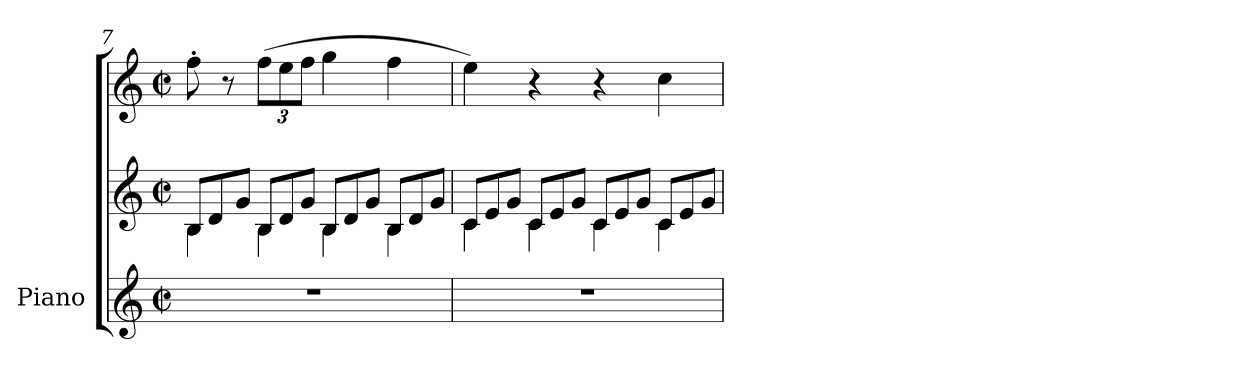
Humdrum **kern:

**kern	**kern	**kern
*part1	*part1	*part1
*staff3	*staff2	*staff1
*I"Piano	*	*
*I'Pno	*	*
*clefG2	*clefG2	*clefG2
*k[]	*k[]	*k[]
*M2/2	*M2/2	*M2/2
*met(c|)	*met(c|)	*met(c|)
*	*Xtuplet	*
=7	=7	=7
*	*^	*
1r	12B/L	4B\	8ff'\
.	12d/	.	.
.	.	.	8r
.	12g/J	.	.
*	*	*	*Xbrackettup
.	12B/L	4B\	(>12ff\L
.	12d/	.	12ee\
.	12g/J	.	12ff\J
.	12B/L	4B\	4gg\
.	12d/	.	.
.	12g/J	.	.
.	12B/L	4B\	4ff\
.	12d/	.	.
.	12g/J	.	.
!!LO:LB:g=z
=8	=8	=8	=8
1r	12c/L	4c\	4ee\)
.	12e/	.	.
.	12g/J	.	.
.	12c/L	4c\	4r
.	12e/	.	.
.	12g/J	.	.
.	12c/L	4c\	4r
.	12e/	.	.
.	12g/J	.	.
.	12c/L	4c\	4cc\
.	12e/	.	.
.	12g/J	.	.
*	*v	*v	*
=	=	=
*-	*-	*-
